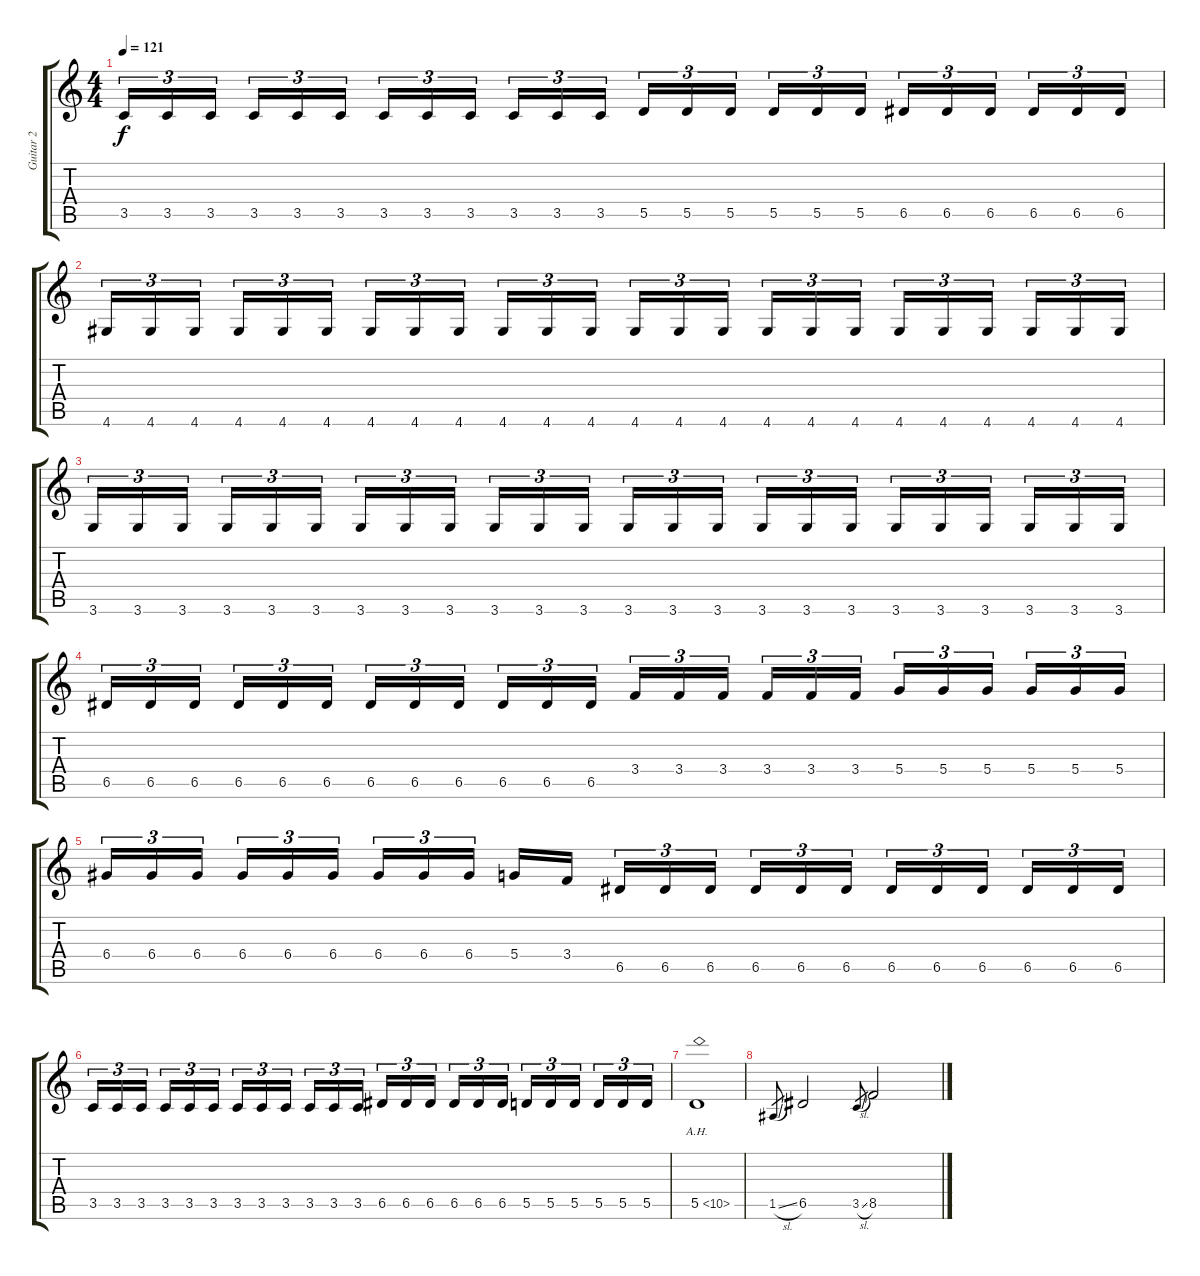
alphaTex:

\track ("Guitar 2" "Guitar 2") {instrument distortionguitar}
\staff {score tabs}
\tuning (E4 B3 G3 D3 A2 E2) {hide}
\ts (4 4)
\tempo 121
\clef g2
\ks c
3.5.16{tu (3 2) dy f} 3.5.16{tu (3 2)} 3.5.16{tu (3 2)} 3.5.16{tu (3 2)} 3.5.16{tu (3 2)} 3.5.16{tu (3 2)} 3.5.16{tu (3 2)} 3.5.16{tu (3 2)} 3.5.16{tu (3 2)} 3.5.16{tu (3 2)} 3.5.16{tu (3 2)} 3.5.16{tu (3 2)} 5.5.16{tu (3 2)} 5.5.16{tu (3 2)} 5.5.16{tu (3 2)} 5.5.16{tu (3 2)} 5.5.16{tu (3 2)} 5.5.16{tu (3 2)} 6.5.16{tu (3 2)} 6.5.16{tu (3 2)} 6.5.16{tu (3 2)} 6.5.16{tu (3 2)} 6.5.16{tu (3 2)} 6.5.16{tu (3 2)} |
4.6.16{tu (3 2)} 4.6.16{tu (3 2)} 4.6.16{tu (3 2)} 4.6.16{tu (3 2)} 4.6.16{tu (3 2)} 4.6.16{tu (3 2)} 4.6.16{tu (3 2)} 4.6.16{tu (3 2)} 4.6.16{tu (3 2)} 4.6.16{tu (3 2)} 4.6.16{tu (3 2)} 4.6.16{tu (3 2)} 4.6.16{tu (3 2)} 4.6.16{tu (3 2)} 4.6.16{tu (3 2)} 4.6.16{tu (3 2)} 4.6.16{tu (3 2)} 4.6.16{tu (3 2)} 4.6.16{tu (3 2)} 4.6.16{tu (3 2)} 4.6.16{tu (3 2)} 4.6.16{tu (3 2)} 4.6.16{tu (3 2)} 4.6.16{tu (3 2)} |
3.6.16{tu (3 2)} 3.6.16{tu (3 2)} 3.6.16{tu (3 2)} 3.6.16{tu (3 2)} 3.6.16{tu (3 2)} 3.6.16{tu (3 2)} 3.6.16{tu (3 2)} 3.6.16{tu (3 2)} 3.6.16{tu (3 2)} 3.6.16{tu (3 2)} 3.6.16{tu (3 2)} 3.6.16{tu (3 2)} 3.6.16{tu (3 2)} 3.6.16{tu (3 2)} 3.6.16{tu (3 2)} 3.6.16{tu (3 2)} 3.6.16{tu (3 2)} 3.6.16{tu (3 2)} 3.6.16{tu (3 2)} 3.6.16{tu (3 2)} 3.6.16{tu (3 2)} 3.6.16{tu (3 2)} 3.6.16{tu (3 2)} 3.6.16{tu (3 2)} |
6.5.16{tu (3 2)} 6.5.16{tu (3 2)} 6.5.16{tu (3 2)} 6.5.16{tu (3 2)} 6.5.16{tu (3 2)} 6.5.16{tu (3 2)} 6.5.16{tu (3 2)} 6.5.16{tu (3 2)} 6.5.16{tu (3 2)} 6.5.16{tu (3 2)} 6.5.16{tu (3 2)} 6.5.16{tu (3 2)} 3.4.16{tu (3 2)} 3.4.16{tu (3 2)} 3.4.16{tu (3 2)} 3.4.16{tu (3 2)} 3.4.16{tu (3 2)} 3.4.16{tu (3 2)} 5.4.16{tu (3 2)} 5.4.16{tu (3 2)} 5.4.16{tu (3 2)} 5.4.16{tu (3 2)} 5.4.16{tu (3 2)} 5.4.16{tu (3 2)} |
6.4.16{tu (3 2)} 6.4.16{tu (3 2)} 6.4.16{tu (3 2)} 6.4.16{tu (3 2)} 6.4.16{tu (3 2)} 6.4.16{tu (3 2)} 6.4.16{tu (3 2)} 6.4.16{tu (3 2)} 6.4.16{tu (3 2)} 5.4.16 3.4.16 6.5.16{tu (3 2)} 6.5.16{tu (3 2)} 6.5.16{tu (3 2)} 6.5.16{tu (3 2)} 6.5.16{tu (3 2)} 6.5.16{tu (3 2)} 6.5.16{tu (3 2)} 6.5.16{tu (3 2)} 6.5.16{tu (3 2)} 6.5.16{tu (3 2)} 6.5.16{tu (3 2)} 6.5.16{tu (3 2)} |
3.5.16{tu (3 2)} 3.5.16{tu (3 2)} 3.5.16{tu (3 2)} 3.5.16{tu (3 2)} 3.5.16{tu (3 2)} 3.5.16{tu (3 2)} 3.5.16{tu (3 2)} 3.5.16{tu (3 2)} 3.5.16{tu (3 2)} 3.5.16{tu (3 2)} 3.5.16{tu (3 2)} 3.5.16{tu (3 2)} 6.5.16{tu (3 2)} 6.5.16{tu (3 2)} 6.5.16{tu (3 2)} 6.5.16{tu (3 2)} 6.5.16{tu (3 2)} 6.5.16{tu (3 2)} 5.5.16{tu (3 2)} 5.5.16{tu (3 2)} 5.5.16{tu (3 2)} 5.5.16{tu (3 2)} 5.5.16{tu (3 2)} 5.5.16{tu (3 2)} |
5.5{ah 5}.1{instrument overdrivenguitar} |
1.5{sl}.8{gr} 6.5.2 3.5{sl}.8{gr} 8.5.2
